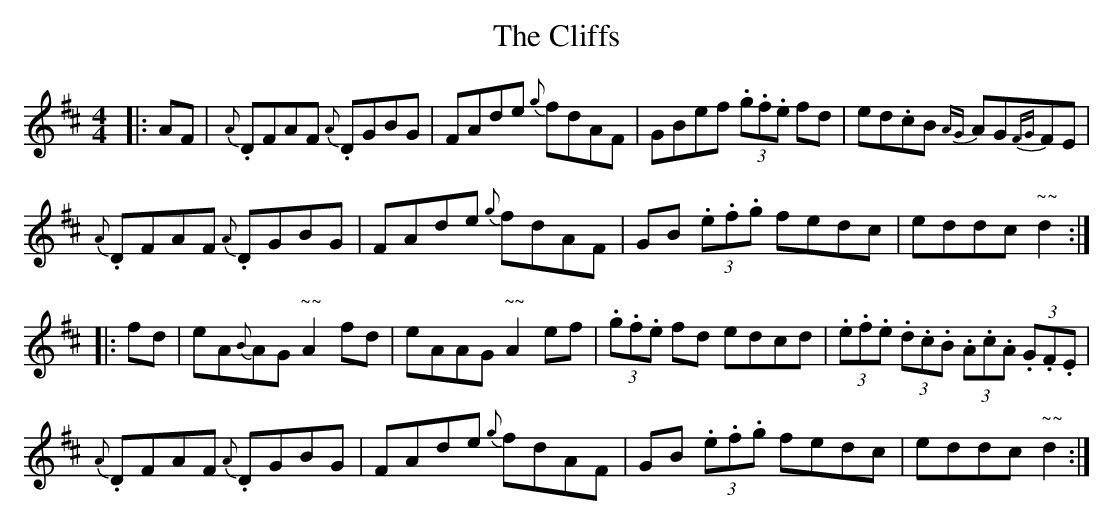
X:1
T: The Cliffs
M: 4/4
L: 1/8
K: Dmaj
|:AF|{A}.DFAF {A}.DGBG|FAde {g}fdAF|GBef (3.g.f.e fd|ed.cB {AG}AG{FG}FE|
{A}.DFAF {A}.DGBG|FAde {g}fdAF|GB (3.e.f.g fedc|eddc "~~"d2:|
|:fd|eA{B}AG "~~"A2 fd|eAAG "~~"A2 ef|(3.g.f.e fd edcd|(3.e.f.e (3.d.c.B (3.A.c.A (3.G.F.E|
{A}.DFAF {A}.DGBG|FAde {g}fdAF|GB (3.e.f.g fedc|eddc "~~"d2:|
